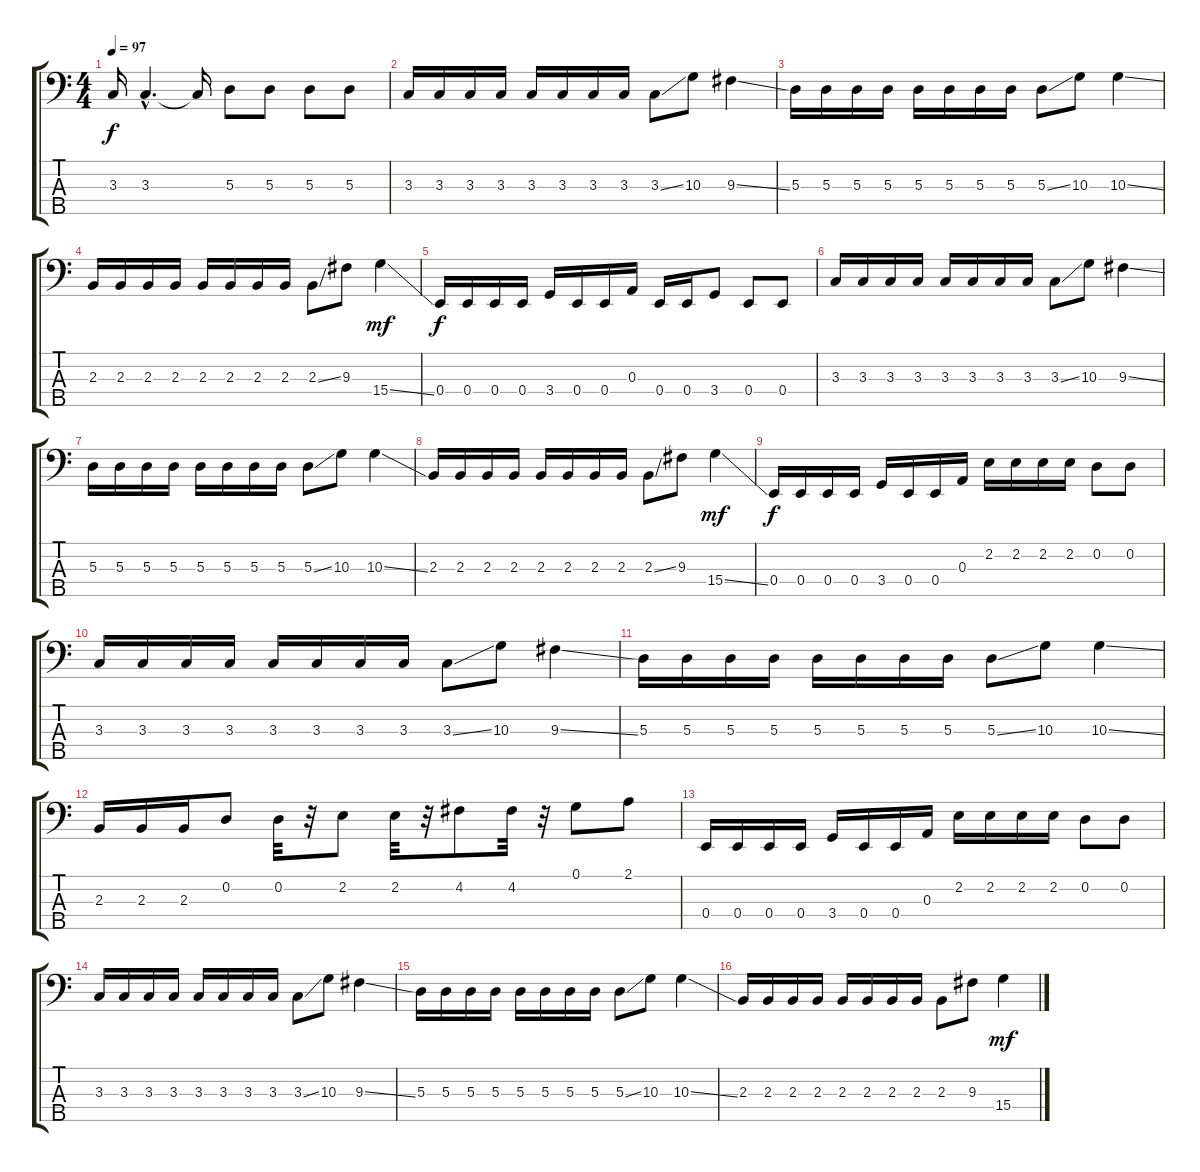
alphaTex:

\track "" {instrument electricbassfinger}
\staff {score tabs}
\tuning (G2 D2 A1 E1 B0) {hide}
\ts (4 4)
\tempo 97
\clef f4
\ks c
3.3.16{dy f} 3.3{hac}.4{d} 3.3{t}.16 5.3.8 5.3.8 5.3.8 5.3.8 |
\section ("" "")
3.3.16 3.3.16 3.3.16 3.3.16 3.3.16 3.3.16 3.3.16 3.3.16 3.3{ss}.8 10.3.8 9.3{ss}.4 |
5.3.16 5.3.16 5.3.16 5.3.16 5.3.16 5.3.16 5.3.16 5.3.16 5.3{ss}.8 10.3.8 10.3{ss}.4 |
2.3.16 2.3.16 2.3.16 2.3.16 2.3.16 2.3.16 2.3.16 2.3.16 2.3{ss}.8 9.3.8 15.4{ss}.4{dy mf} |
0.4.16{dy f} 0.4.16 0.4.16 0.4.16 3.4.16 0.4.16 0.4.16 0.3.16 0.4.16 0.4.16 3.4.8 0.4.8 0.4.8 |
\section ("" "")
3.3.16 3.3.16 3.3.16 3.3.16 3.3.16 3.3.16 3.3.16 3.3.16 3.3{ss}.8 10.3.8 9.3{ss}.4 |
5.3.16 5.3.16 5.3.16 5.3.16 5.3.16 5.3.16 5.3.16 5.3.16 5.3{ss}.8 10.3.8 10.3{ss}.4 |
2.3.16 2.3.16 2.3.16 2.3.16 2.3.16 2.3.16 2.3.16 2.3.16 2.3{ss}.8 9.3.8 15.4{ss}.4{dy mf} |
0.4.16{dy f} 0.4.16 0.4.16 0.4.16 3.4.16 0.4.16 0.4.16 0.3.16 2.2.16 2.2.16 2.2.16 2.2.16 0.2.8 0.2.8 |
\section ("" "")
3.3.16 3.3.16 3.3.16 3.3.16 3.3.16 3.3.16 3.3.16 3.3.16 3.3{ss}.8 10.3.8 9.3{ss}.4 |
5.3.16 5.3.16 5.3.16 5.3.16 5.3.16 5.3.16 5.3.16 5.3.16 5.3{ss}.8 10.3.8 10.3{ss}.4 |
2.3.16 2.3.16 2.3.16 0.2.8 0.2.32 r.32 2.2.8 2.2.32 r.32 4.2.8 4.2.32 r.32 0.1.8 2.1.8 |
0.4.16 0.4.16 0.4.16 0.4.16 3.4.16 0.4.16 0.4.16 0.3.16 2.2.16 2.2.16 2.2.16 2.2.16 0.2.8 0.2.8 |
\section ("" "")
3.3.16 3.3.16 3.3.16 3.3.16 3.3.16 3.3.16 3.3.16 3.3.16 3.3{ss}.8 10.3.8 9.3{ss}.4 |
5.3.16 5.3.16 5.3.16 5.3.16 5.3.16 5.3.16 5.3.16 5.3.16 5.3{ss}.8 10.3.8 10.3{ss}.4 |
2.3.16 2.3.16 2.3.16 2.3.16 2.3.16 2.3.16 2.3.16 2.3.16 2.3.8 9.3.8 15.4.4{dy mf}
